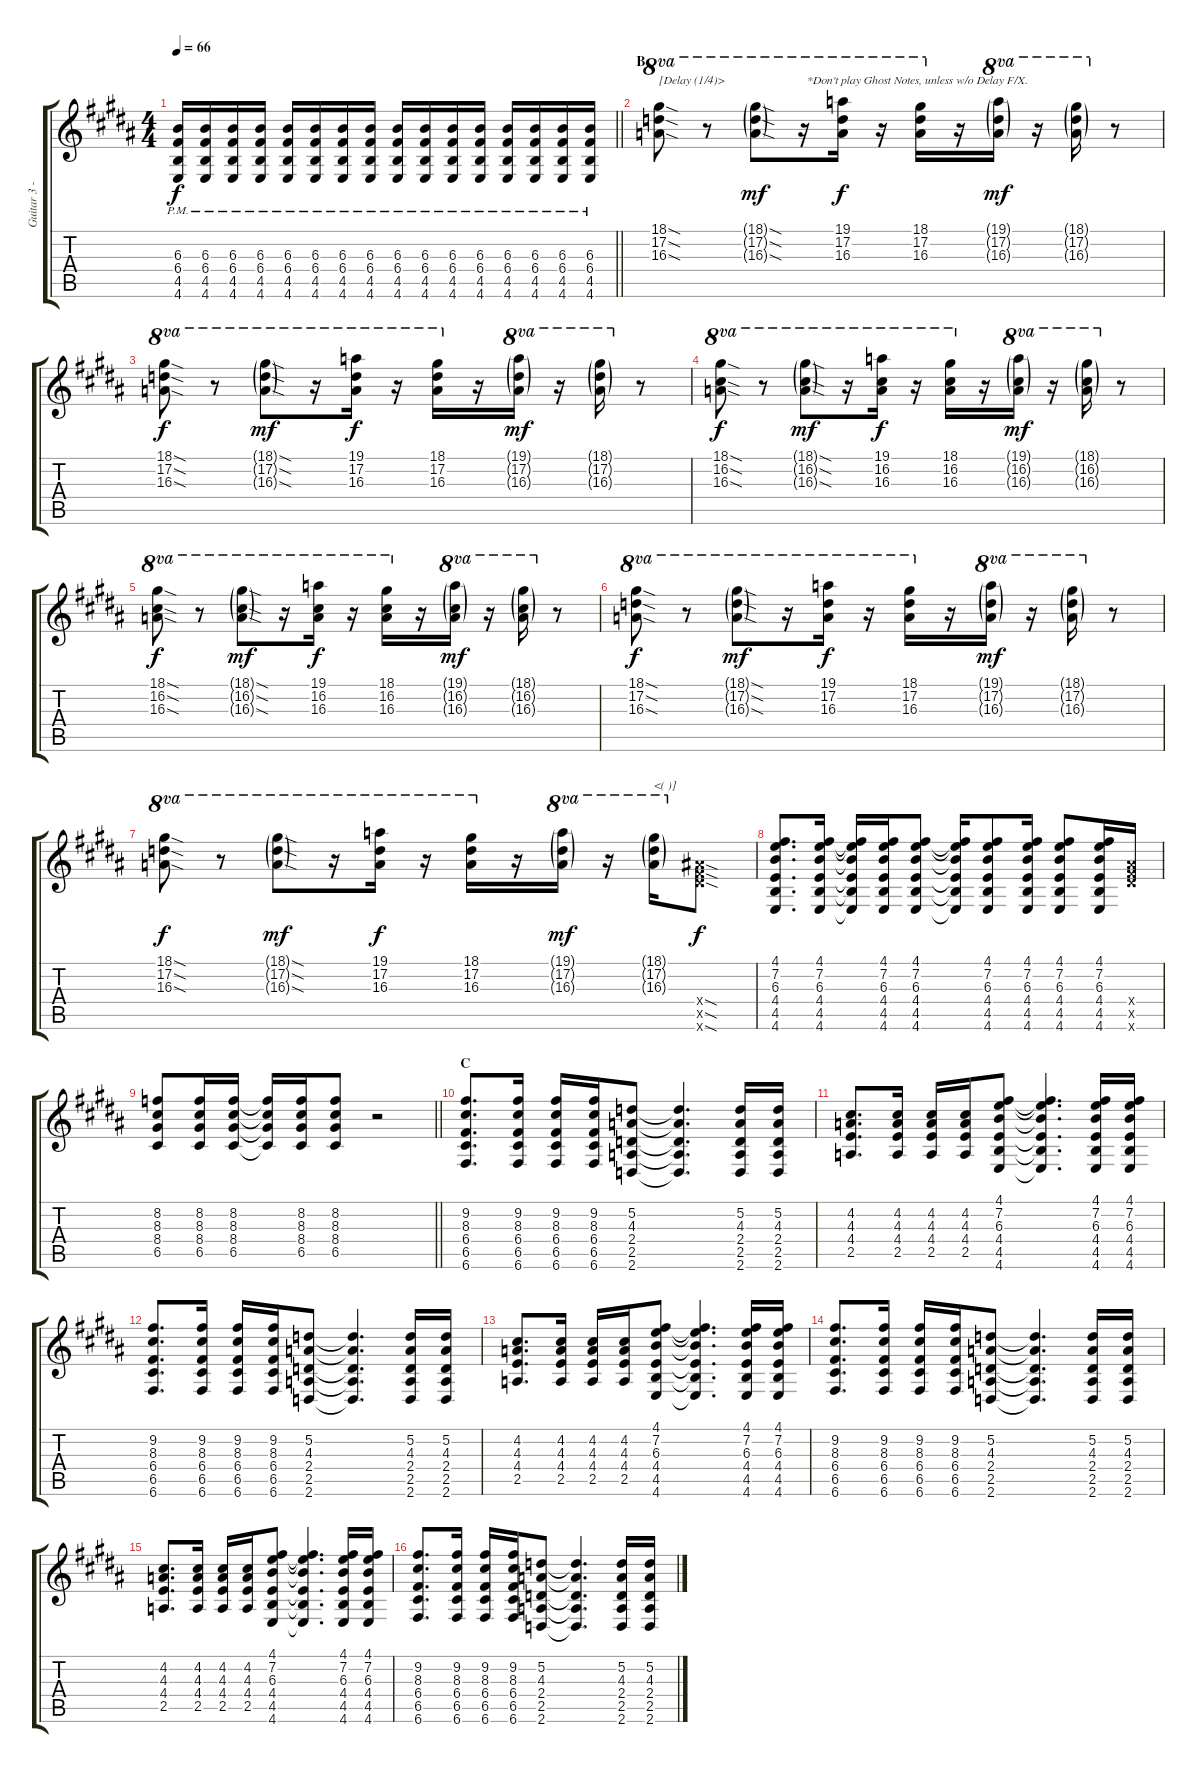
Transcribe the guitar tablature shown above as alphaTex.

\track ("Guitar 3 - Uruha" "Guitar 3 -") {instrument distortionguitar}
\staff {score tabs}
\tuning (D4 A3 F3 C3 G2 C2) {hide}
\ts (4 4)
\tempo 66
\clef g2
\barLineRight lightlight
\ks b
(6.3{pm} 6.4{pm} 4.5{pm} 4.6{pm}).16{dy f} (6.3{pm} 6.4{pm} 4.5{pm} 4.6{pm}).16 (6.3{pm} 6.4{pm} 4.5{pm} 4.6{pm}).16 (6.3{pm} 6.4{pm} 4.5{pm} 4.6{pm}).16 (6.3{pm} 6.4{pm} 4.5{pm} 4.6{pm}).16 (6.3{pm} 6.4{pm} 4.5{pm} 4.6{pm}).16 (6.3{pm} 6.4{pm} 4.5{pm} 4.6{pm}).16 (6.3{pm} 6.4{pm} 4.5{pm} 4.6{pm}).16 (6.3{pm} 6.4{pm} 4.5{pm} 4.6{pm}).16 (6.3{pm} 6.4{pm} 4.5{pm} 4.6{pm}).16 (6.3{pm} 6.4{pm} 4.5{pm} 4.6{pm}).16 (6.3{pm} 6.4{pm} 4.5{pm} 4.6{pm}).16 (6.3{pm} 6.4{pm} 4.5{pm} 4.6{pm}).16 (6.3{pm} 6.4{pm} 4.5{pm} 4.6{pm}).16 (6.3{pm} 6.4{pm} 4.5{pm} 4.6{pm}).16 (6.3{pm} 6.4{pm} 4.5{pm} 4.6{pm}).16 |
\section ("" "B")
(18.1{sod} 17.2{sod} 16.3{sod}).8{ot 8va txt "[Delay (1/4)>" balance 16} r.8{ot 8va} (18.1{sod g} 17.2{sod g} 16.3{sod g}).8{ot 8va dy mf} r.16{ot 8va txt " *Don't play Ghost Notes, unless w/o Delay F/X."} (19.1 17.2 16.3).16{ot 8va dy f} r.16{ot 8va} (18.1 17.2 16.3).16{ot 8va} r.16 (19.1{g} 17.2{g} 16.3{g}).16{ot 8va dy mf} r.16{ot 8va} (18.1{g} 17.2{g} 16.3{g}).16{ot 8va} r.8 |
(18.1{sod} 17.2{sod} 16.3{sod}).8{ot 8va dy f} r.8{ot 8va} (18.1{sod g} 17.2{sod g} 16.3{sod g}).8{ot 8va dy mf} r.16{ot 8va} (19.1 17.2 16.3).16{ot 8va dy f} r.16{ot 8va} (18.1 17.2 16.3).16{ot 8va} r.16 (19.1{g} 17.2{g} 16.3{g}).16{ot 8va dy mf} r.16{ot 8va} (18.1{g} 17.2{g} 16.3{g}).16{ot 8va} r.8 |
(18.1{sod} 16.2{sod} 16.3{sod}).8{ot 8va dy f} r.8{ot 8va} (18.1{sod g} 16.2{sod g} 16.3{sod g}).8{ot 8va dy mf} r.16{ot 8va} (19.1 16.2 16.3).16{ot 8va dy f} r.16{ot 8va} (18.1 16.2 16.3).16{ot 8va} r.16 (19.1{g} 16.2{g} 16.3{g}).16{ot 8va dy mf} r.16{ot 8va} (18.1{g} 16.2{g} 16.3{g}).16{ot 8va} r.8 |
(18.1{sod} 16.2{sod} 16.3{sod}).8{ot 8va dy f} r.8{ot 8va} (18.1{sod g} 16.2{sod g} 16.3{sod g}).8{ot 8va dy mf} r.16{ot 8va} (19.1 16.2 16.3).16{ot 8va dy f} r.16{ot 8va} (18.1 16.2 16.3).16{ot 8va} r.16 (19.1{g} 16.2{g} 16.3{g}).16{ot 8va dy mf} r.16{ot 8va} (18.1{g} 16.2{g} 16.3{g}).16{ot 8va} r.8 |
(18.1{sod} 17.2{sod} 16.3{sod}).8{ot 8va dy f} r.8{ot 8va} (18.1{sod g} 17.2{sod g} 16.3{sod g}).8{ot 8va dy mf} r.16{ot 8va} (19.1 17.2 16.3).16{ot 8va dy f} r.16{ot 8va} (18.1 17.2 16.3).16{ot 8va} r.16 (19.1{g} 17.2{g} 16.3{g}).16{ot 8va dy mf} r.16{ot 8va} (18.1{g} 17.2{g} 16.3{g}).16{ot 8va} r.8 |
(18.1{sod} 17.2{sod} 16.3{sod}).8{ot 8va dy f} r.8{ot 8va} (18.1{sod g} 17.2{sod g} 16.3{sod g}).8{ot 8va dy mf} r.16{ot 8va} (19.1 17.2 16.3).16{ot 8va dy f} r.16{ot 8va} (18.1 17.2 16.3).16{ot 8va} r.16 (19.1{g} 17.2{g} 16.3{g}).16{ot 8va dy mf} r.16{ot 8va} (18.1{g} 17.2{g} 16.3{g}).16{ot 8va txt "<( )]"} (10.4{sod x} 11.5{sod x} 15.6{sod x}).8{dy f} |
(4.1 7.2 6.3 4.4 4.5 4.6).8{d} (4.1 7.2 6.3 4.4 4.5 4.6).16 (4.1{t} 7.2{t} 6.3{t} 4.4{t} 4.5{t} 4.6{t}).16 (4.1 7.2 6.3 4.4 4.5 4.6).16 (4.1 7.2 6.3 4.4 4.5 4.6).8 (4.1{t} 7.2{t} 6.3{t} 4.4{t} 4.5{t} 4.6{t}).16 (4.1 7.2 6.3 4.4 4.5 4.6).8 (4.1 7.2 6.3 4.4 4.5 4.6).16 (4.1 7.2 6.3 4.4 4.5 4.6).8 (4.1 7.2 6.3 4.4 4.5 4.6).16 (10.4{x} 11.5{x} 15.6{x}).16 |
\barLineRight lightlight
(8.2 8.3 8.4 6.5).8 (8.2 8.3 8.4 6.5).16 (8.2 8.3 8.4 6.5).16 (8.2{t} 8.3{t} 8.4{t} 6.5{t}).16 (8.2 8.3 8.4 6.5).16 (8.2 8.3 8.4 6.5).8 r.2 |
\section ("" "C")
(9.2 8.3 6.4 6.5 6.6).8{d} (9.2 8.3 6.4 6.5 6.6).16 (9.2 8.3 6.4 6.5 6.6).16 (9.2 8.3 6.4 6.5 6.6).16 (5.2 4.3 2.4 2.5 2.6).8 (5.2{t} 4.3{t} 2.4{t} 2.5{t} 2.6{t}).4{d} (5.2 4.3 2.4 2.5 2.6).16 (5.2 4.3 2.4 2.5 2.6).16 |
(4.2 4.3 4.4 2.5).8{d} (4.2 4.3 4.4 2.5).16 (4.2 4.3 4.4 2.5).16 (4.2 4.3 4.4 2.5).16 (4.1 7.2 6.3 4.4 4.5 4.6).8 (4.1{t} 7.2{t} 6.3{t} 4.4{t} 4.5{t} 4.6{t}).4{d} (4.1 7.2 6.3 4.4 4.5 4.6).16 (4.1 7.2 6.3 4.4 4.5 4.6).16 |
(9.2 8.3 6.4 6.5 6.6).8{d} (9.2 8.3 6.4 6.5 6.6).16 (9.2 8.3 6.4 6.5 6.6).16 (9.2 8.3 6.4 6.5 6.6).16 (5.2 4.3 2.4 2.5 2.6).8 (5.2{t} 4.3{t} 2.4{t} 2.5{t} 2.6{t}).4{d} (5.2 4.3 2.4 2.5 2.6).16 (5.2 4.3 2.4 2.5 2.6).16 |
(4.2 4.3 4.4 2.5).8{d} (4.2 4.3 4.4 2.5).16 (4.2 4.3 4.4 2.5).16 (4.2 4.3 4.4 2.5).16 (4.1 7.2 6.3 4.4 4.5 4.6).8 (4.1{t} 7.2{t} 6.3{t} 4.4{t} 4.5{t} 4.6{t}).4{d} (4.1 7.2 6.3 4.4 4.5 4.6).16 (4.1 7.2 6.3 4.4 4.5 4.6).16 |
(9.2 8.3 6.4 6.5 6.6).8{d} (9.2 8.3 6.4 6.5 6.6).16 (9.2 8.3 6.4 6.5 6.6).16 (9.2 8.3 6.4 6.5 6.6).16 (5.2 4.3 2.4 2.5 2.6).8 (5.2{t} 4.3{t} 2.4{t} 2.5{t} 2.6{t}).4{d} (5.2 4.3 2.4 2.5 2.6).16 (5.2 4.3 2.4 2.5 2.6).16 |
(4.2 4.3 4.4 2.5).8{d} (4.2 4.3 4.4 2.5).16 (4.2 4.3 4.4 2.5).16 (4.2 4.3 4.4 2.5).16 (4.1 7.2 6.3 4.4 4.5 4.6).8 (4.1{t} 7.2{t} 6.3{t} 4.4{t} 4.5{t} 4.6{t}).4{d} (4.1 7.2 6.3 4.4 4.5 4.6).16 (4.1 7.2 6.3 4.4 4.5 4.6).16 |
(9.2 8.3 6.4 6.5 6.6).8{d} (9.2 8.3 6.4 6.5 6.6).16 (9.2 8.3 6.4 6.5 6.6).16 (9.2 8.3 6.4 6.5 6.6).16 (5.2 4.3 2.4 2.5 2.6).8 (5.2{t} 4.3{t} 2.4{t} 2.5{t} 2.6{t}).4{d} (5.2 4.3 2.4 2.5 2.6).16 (5.2 4.3 2.4 2.5 2.6).16
